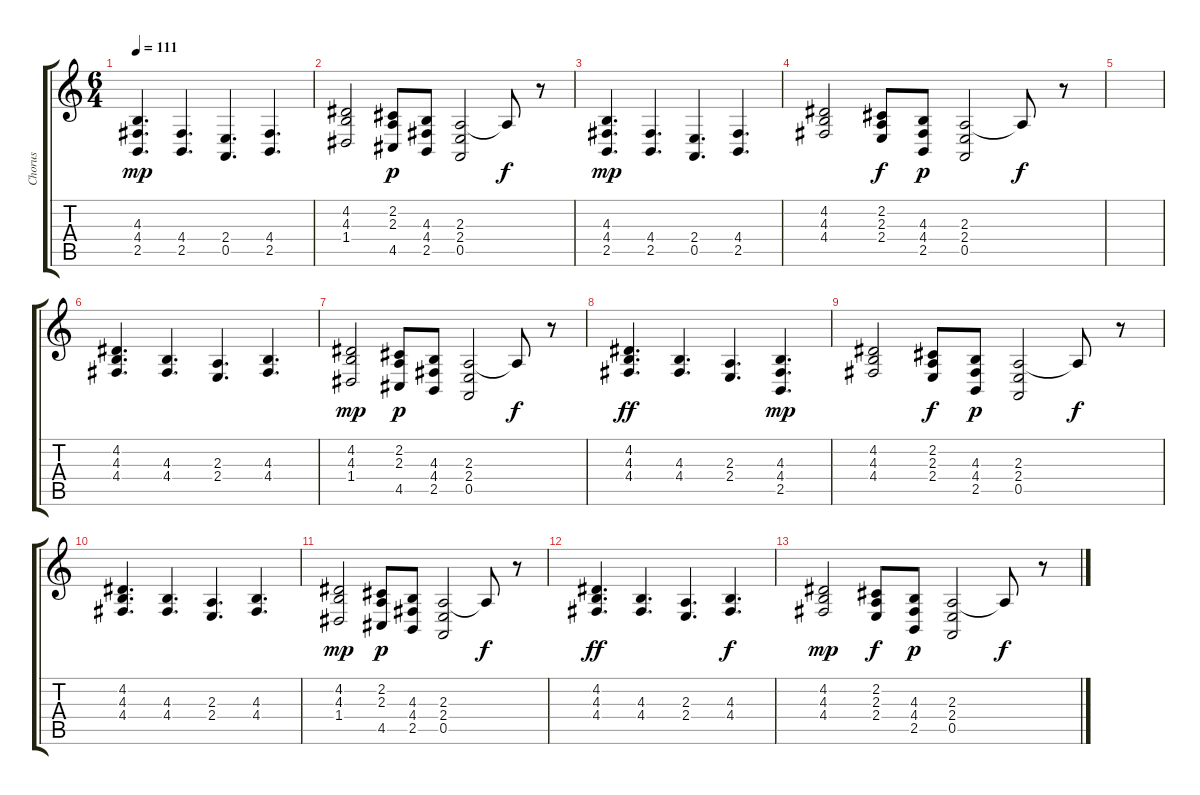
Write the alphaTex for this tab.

\track ("Chorus" "Chorus") {instrument synthvoice}
\staff {score tabs}
\tuning (E4 B3 G3 D3 A2 E2) {hide}
\ts (6 4)
\tempo 111
\clef g2
\ks c
(4.3 4.4 2.5).4{d dy mp} (4.4 2.5).4{d} (2.4 0.5).4{d} (4.4 2.5).4{d} |
(4.2 4.3 1.4).2 (2.2 2.3 4.5).8{dy p} (4.3 4.4 2.5).8 (2.3 2.4 0.5).2 2.3{t}.8{dy f} r.8 |
(4.3 4.4 2.5).4{d dy mp} (4.4 2.5).4{d} (2.4 0.5).4{d} (4.4 2.5).4{d} |
(4.2 4.3 4.4).2 (2.2 2.3 2.4).8{dy f} (4.3 4.4 2.5).8{dy p} (2.3 2.4 0.5).2 2.3{t}.8{dy f} r.8 |
|
(4.2 4.3 4.4).4{d} (4.3 4.4).4{d} (2.3 2.4).4{d} (4.3 4.4).4{d} |
(4.2 4.3 1.4).2{dy mp} (2.2 2.3 4.5).8{dy p} (4.3 4.4 2.5).8 (2.3 2.4 0.5).2 2.3{t}.8{dy f} r.8 |
(4.2 4.3 4.4).4{d dy ff} (4.3 4.4).4{d} (2.3 2.4).4{d} (4.3 4.4 2.5).4{d dy mp} |
(4.2 4.3 4.4).2 (2.2 2.3 2.4).8{dy f} (4.3 4.4 2.5).8{dy p} (2.3 2.4 0.5).2 2.3{t}.8{dy f} r.8 |
(4.2 4.3 4.4).4{d} (4.3 4.4).4{d} (2.3 2.4).4{d} (4.3 4.4).4{d} |
(4.2 4.3 1.4).2{dy mp} (2.2 2.3 4.5).8{dy p} (4.3 4.4 2.5).8 (2.3 2.4 0.5).2 2.3{t}.8{dy f} r.8 |
(4.2 4.3 4.4).4{d dy ff} (4.3 4.4).4{d} (2.3 2.4).4{d} (4.3 4.4).4{d dy f} |
(4.2 4.3 4.4).2{dy mp} (2.2 2.3 2.4).8{dy f} (4.3 4.4 2.5).8{dy p} (2.3 2.4 0.5).2 2.3{t}.8{dy f} r.8
